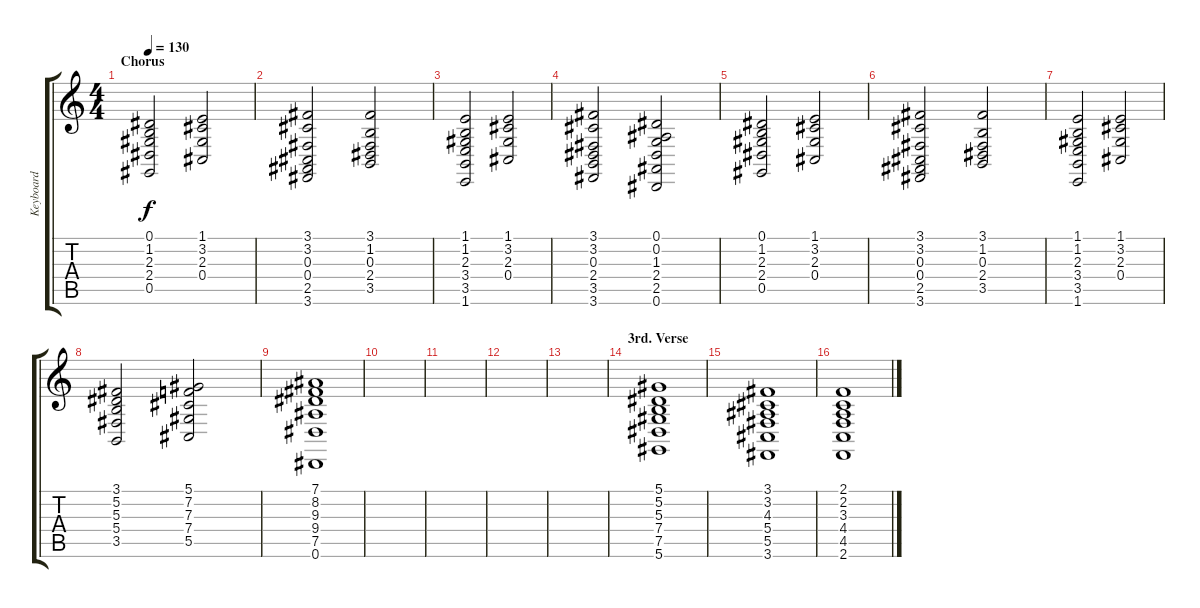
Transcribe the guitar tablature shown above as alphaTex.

\track ("Keyboard" "Keyboard") {instrument stringensemble1}
\staff {score tabs}
\tuning (Eb4 Bb3 Gb3 Db3 Ab2 Eb2) {hide}
\ts (4 4)
\section ("" "Chorus")
\tempo 130
\clef g2
\ks c
(0.1 1.2 2.3 2.4 0.5).2{dy f} (1.1 3.2 2.3 0.4).2 |
(3.1 3.2 0.3 0.4 2.5 3.6).2 (3.1 1.2 0.3 2.4 3.5).2 |
(1.1 1.2 2.3 3.4 3.5 1.6).2 (1.1 3.2 2.3 0.4).2 |
(3.1 3.2 0.3 2.4 3.5 3.6).2 (0.1 0.2 1.3 2.4 2.5 0.6).2 |
(0.1 1.2 2.3 2.4 0.5).2 (1.1 3.2 2.3 0.4).2 |
(3.1 3.2 0.3 0.4 2.5 3.6).2 (3.1 1.2 0.3 2.4 3.5).2 |
(1.1 1.2 2.3 3.4 3.5 1.6).2 (1.1 3.2 2.3 0.4).2 |
(3.1 5.2 5.3 5.4 3.5).2 (5.1 7.2 7.3 7.4 5.5).2 |
(7.1 8.2 9.3 9.4 7.5 0.6).1 |
|
|
|
|
\section ("" "3rd. Verse")
(5.1 5.2 5.3 7.4 7.5 5.6).1{instrument stringensemble1} |
(3.1 3.2 4.3 5.4 5.5 3.6).1 |
(2.1 2.2 3.3 4.4 4.5 2.6).1
